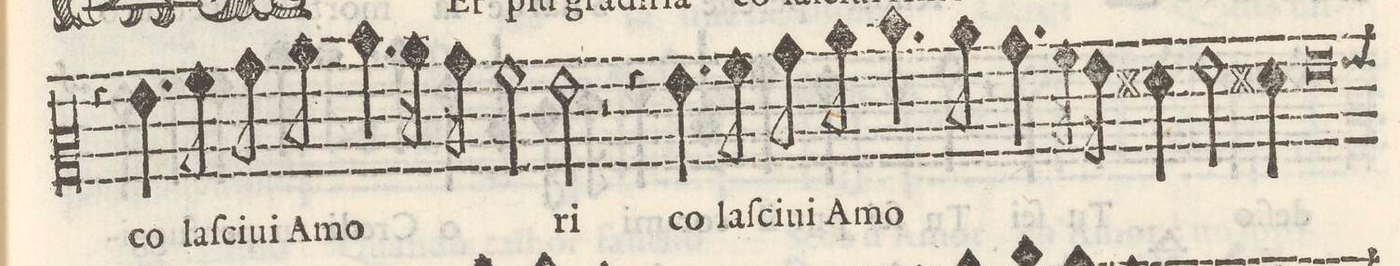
**kern	**text
*I"ALTO	*
*clefC2	*
*k[]	*
*met(c)	*
*M2/1	*
4r	.
4.g\	co
8a\	laſ-
8b\	-ciui
8cc\	A-
=4-	=4-
4.dd\	-mo-
16cc\	.
16b\	.
2a\	.
2g\	-ri
2r	.
=5-	=5-
4r	.
4.g\	co
8a\	laſ-
8b\	-ciui
8cc\	A-
4.dd\	-mo-
8cc\	.
4.b\	.
16a\	.
16g\	.
=6-	=6-
4f#X\	.
2g\	.
4f#X\	.
0g	-(ri)
=7-	=7-
1r	.
=8-	=8-
*-	*-
